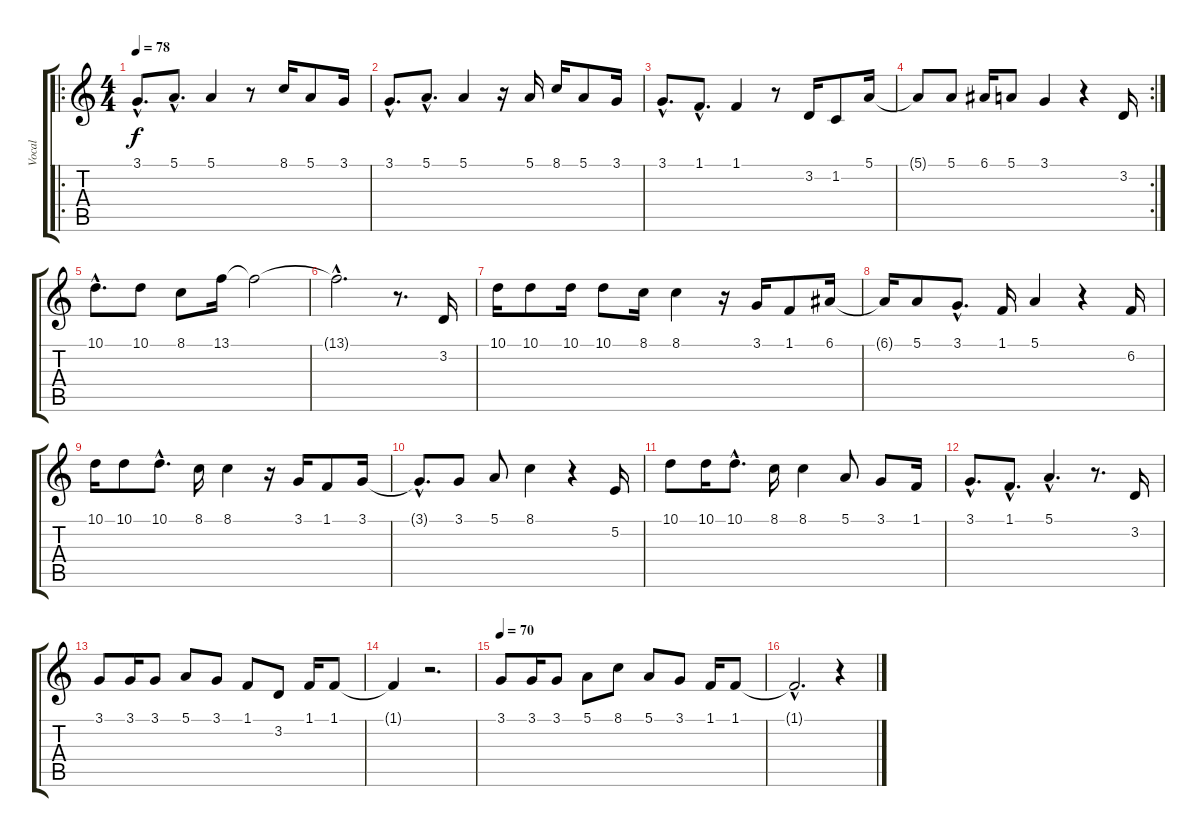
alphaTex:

\track ("Vocal" "Vocal") {instrument flute}
\staff {score tabs}
\tuning (E4 B3 G3 D3 A2 E2) {hide}
\ro
\ts (4 4)
\section ("" "")
\tempo 78
\clef g2
\ks c
3.1{hac}.8{d dy f} 5.1{hac}.8{d} 5.1.4 r.8 8.1.16 5.1.8 3.1.16 |
3.1{hac}.8{d} 5.1{hac}.8{d} 5.1.4 r.16 5.1.16 8.1.16 5.1.8 3.1.16 |
3.1{hac}.8{d} 1.1{hac}.8{d} 1.1.4 r.8 3.2.16 1.2.8 5.1.16 |
\rc 2
5.1{t}.8 5.1.8 6.1.16 5.1.8 3.1.4 r.4 3.2.16 |
10.1{hac}.8{d} 10.1.8 8.1.8 13.1.16 13.1{t}.2 |
13.1{hac t}.2{d} r.8{d} 3.2.16 |
\section ("" "")
10.1.16 10.1.8 10.1.16 10.1.8 8.1.16 8.1.4 r.16 3.1.16 1.1.8 6.1.16 |
6.1{t}.16 5.1.8 3.1{hac}.8{d} 1.1.16 5.1.4 r.4 6.2.16 |
10.1.16 10.1.8 10.1{hac}.8{d} 8.1.16 8.1.4 r.16 3.1.16 1.1.8 3.1.16 |
3.1{hac t}.8{d} 3.1.8 5.1.8 8.1.4 r.4 5.2.16 |
10.1.8 10.1.16 10.1{hac}.8{d} 8.1.16 8.1.4 5.1.8 3.1.8 1.1.16 |
3.1{hac}.8{d} 1.1{hac}.8{d} 5.1{hac}.4{d} r.8{d} 3.2.16 |
3.1.8 3.1.16 3.1.8 5.1.8 3.1.8 1.1.8 3.2.8 1.1.16 1.1.8 |
1.1{t}.4 r.2{d} |
\tempo 70
3.1.8 3.1.16 3.1.8 5.1.8 8.1.8 5.1.8 3.1.8 1.1.16 1.1.8 |
1.1{hac t}.2{d} r.4
